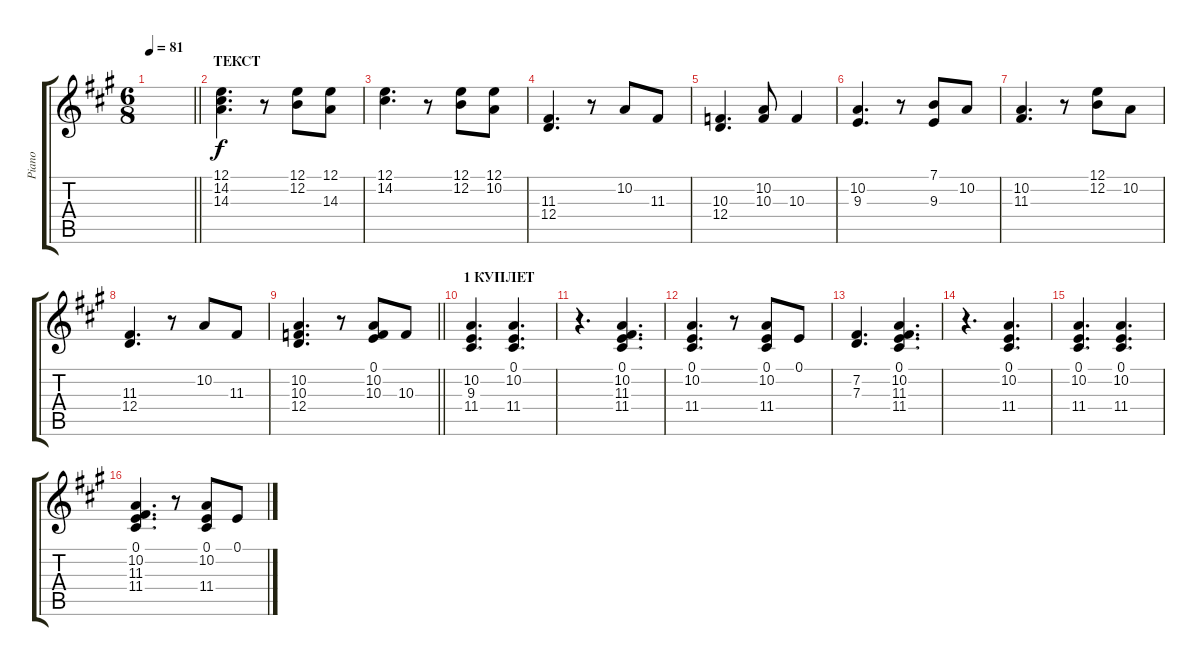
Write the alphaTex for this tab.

\track ("Piano" "Piano") {instrument brightacousticpiano}
\staff {score tabs}
\tuning (E4 B3 G3 D3 A2 E2) {hide}
\ts (6 8)
\tempo 81
\clef g2
\barLineRight lightlight
\ks a
|
\section ("" "ТЕКСТ")
(12.1 14.2 14.3).4{d} r.8 (12.1 12.2).8 (12.1 14.3).8 |
(12.1 14.2).4{d} r.8 (12.1 12.2).8 (12.1 10.2).8 |
(11.3 12.4).4{d} r.8 10.2.8 11.3.8 |
(10.3 12.4).4{d} (10.2 10.3).8 10.3.4 |
(10.2 9.3).4{d} r.8 (7.1 9.3).8 10.2.8 |
(10.2 11.3).4{d} r.8 (12.1 12.2).8 10.2.8 |
(11.3 12.4).4{d} r.8 10.2.8 11.3.8 |
\barLineRight lightlight
(10.2 10.3 12.4).4{d} r.8 (0.1 10.2 10.3).8 10.3.8 |
\section ("" "1 КУПЛЕТ")
(10.2 9.3 11.4).4{d} (0.1 10.2 11.4).4{d} |
r.4{d} (0.1 10.2 11.3 11.4).4{d} |
(0.1 10.2 11.4).4{d} r.8 (0.1 10.2 11.4).8 0.1.8 |
(7.2 7.3).4{d} (0.1 10.2 11.3 11.4).4{d} |
r.4{d} (0.1 10.2 11.4).4{d} |
(0.1 10.2 11.4).4{d} (0.1 10.2 11.4).4{d} |
(0.1 10.2 11.3 11.4).4{d} r.8 (0.1 10.2 11.4).8 0.1.8
